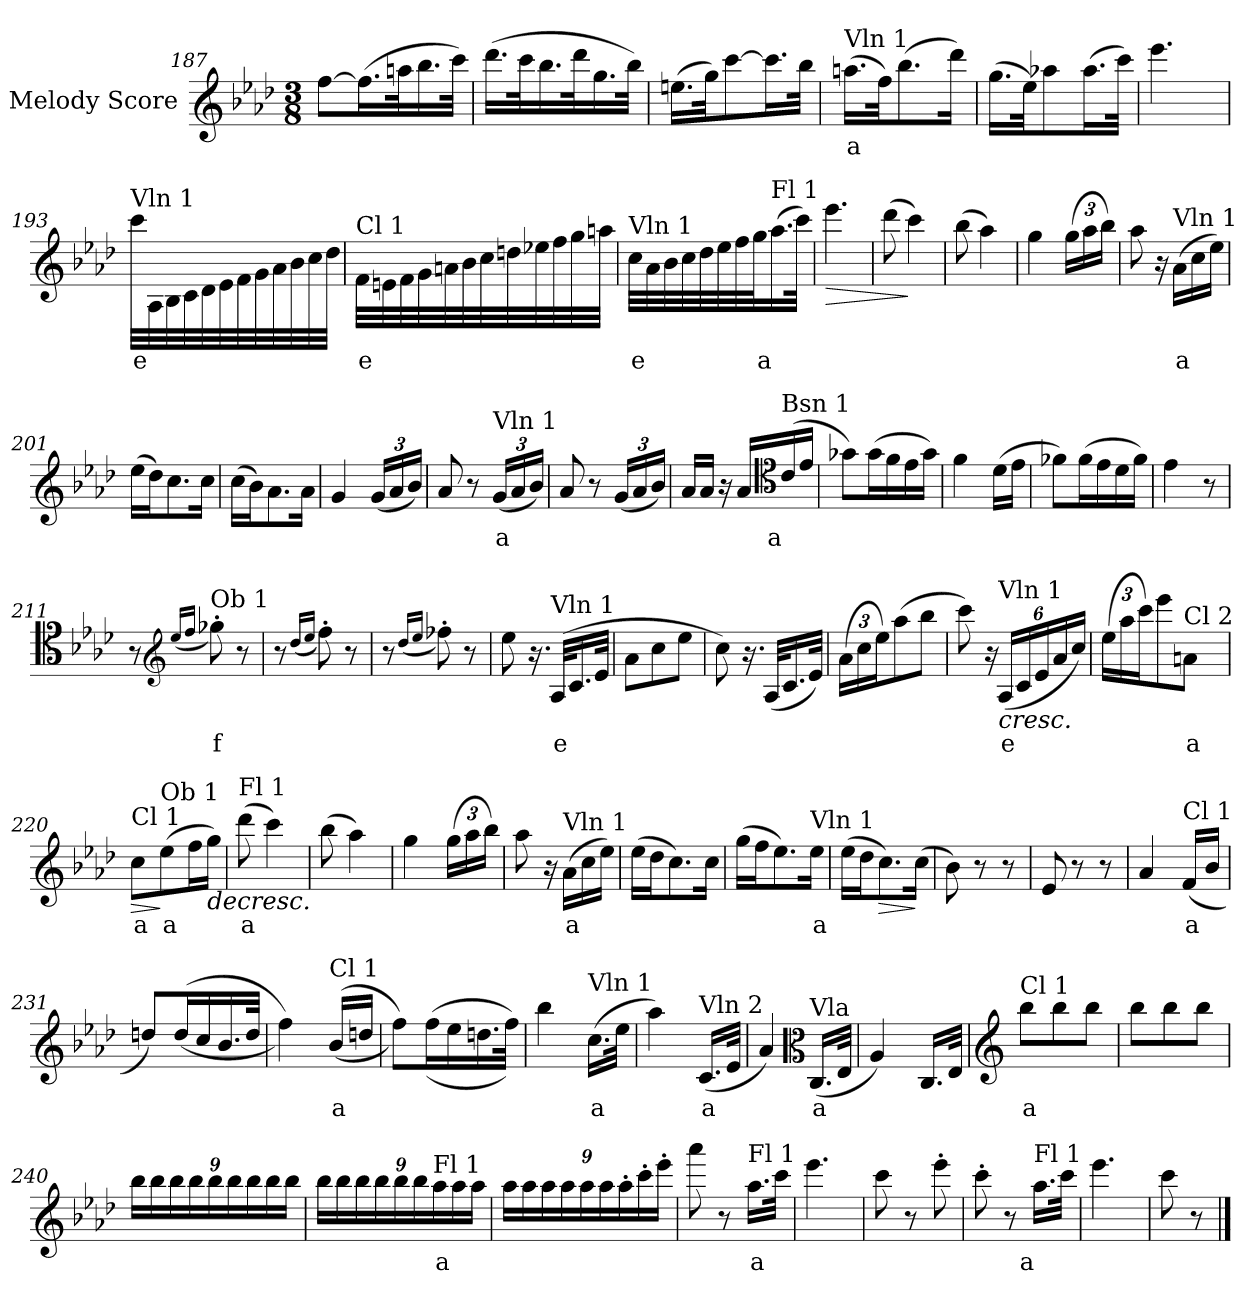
**kern	**text	**dynam
*part1	*part1	*part1
*staff1	*staff1	*staff1
*I"Melody Score	*	*
*clefG2	*	*
*k[b-e-a-d-]	*	*
*M3/8	*	*
=187	=187	=187
[8ff\L	.	.
(16.ff\L]	.	.
32aan\K	.	.
16.bb-\	.	.
32ccc\JJk)	.	.
=188	=188	=188
(16.ddd-\LL	.	.
32ccc\K	.	.
16.bb-\	.	.
32ddd-\K	.	.
16.gg\	.	.
32bb-\JJk)	.	.
=189	=189	=189
(16.een\LL	.	.
32gg\Jk)	.	.
[8ccc\	.	.
16.ccc\L]	.	.
32bb-\JJk	.	.
=190	=190	=190
!LO:TX:a:t=Vln 1	!	!
!	!LO:LY:b:color=#FF0000	!
(16.aan\LL	a	.
32ff\Jk)	.	.
(8.bb-\	.	.
16ddd-\Jk)	.	.
=191	=191	=191
(16.gg\LL	.	.
32ee-\Jk)	.	.
8aa-X\	.	.
(16.aa-\L	.	.
32ccc\JJk)	.	.
=192	=192	=192
4.eee-\	.	.
=193	=193	=193
!LO:TX:a:t=Vln 1	!	!
!	!LO:LY:b:color=#FF0000	!
32ccc\LLL	e	.
32A-\	.	.
32B-\	.	.
32c\	.	.
32d-\	.	.
32e-\	.	.
32f\	.	.
32g\	.	.
32a-\	.	.
32b-\	.	.
32cc\	.	.
32dd-\JJJ	.	.
=194	=194	=194
!LO:TX:a:t=Cl 1	!	!
!	!LO:LY:b:color=#FF0000	!
32f\LLL	e	.
32en\	.	.
32f\	.	.
32g\	.	.
32a\	.	.
32b-\	.	.
32cc\	.	.
32dd\	.	.
32ee-X\	.	.
32ff\	.	.
32gg\	.	.
32aa\JJJ	.	.
=195	=195	=195
!LO:TX:a:t=Vln 1	!	!
!	!LO:LY:color=#FF0000	!
32cc\LLL	e	.
32a-\	.	.
32b-\	.	.
32cc\	.	.
32dd-\	.	.
32ee-\	.	.
32ff\	.	.
32gg\J	.	.
!LO:TX:a:t=Fl 1	!	!
!	!LO:LY:b:color=#FF0000	!
(16.aa-\	a	.
32ccc\JJk)	.	.
=196	=196	=196
!	!	!LO:HP:b
!	!	!LO:HP:n=1:b
4.eee-\	.	> >
=197	=197	=197
(8ddd-\	.	.
4ccc\)	.	]
=198	=198	=198
(8bb-\	.	.
4aa-\)	.	.
=199	=199	=199
4gg\	.	.
*Xbrackettup	*	*
(24gg\LL	.	.
24aa-\	.	.
24bb-\JJ)	.	.
=200	=200	=200
8aa-\	.	.
16r	.	.
!LO:TX:a:t=Vln 1	!	!
!	!LO:LY:b:color=#FF0000	!
(16a-\LL	a	.
16cc\	.	.
16ee-\JJ)	.	.
=201	=201	=201
(16ee-\LL	.	.
16dd-\J)	.	.
8.cc\	.	.
16cc\Jk	.	.
=202	=202	=202
(16cc\LL	.	.
16b-\J)	.	.
8.a-\	.	.
16a-\Jk	.	.
=203	=203	=203
4g/	.	.
(24g/LL	.	.
24a-/	.	.
24b-/JJ)	.	.
=204	=204	=204
8a-/	.	.
8r	.	.
!LO:TX:a:t=Vln 1	!	!
!	!LO:LY:b:color=#FF0000	!
(24g/LL	a	.
24a-/	.	.
24b-/JJ)	.	.
=205	=205	=205
8a-/	.	.
8r	.	.
(24g/LL	.	.
24a-/	.	.
24b-/JJ)	.	.
=206	=206	=206
*MM58	*	*
16a-/LL	.	.
16a-/JJ	.	.
16r	.	.
16a-/LL	.	.
*clefC4	*	*
!LO:TX:a:t=Bsn 1	!	!
!	!LO:LY:b:color=#FF0000	!
(16c/	a	.
16e-/JJ	.	.
=207	=207	=207
8g-X\L)	.	.
(16g-\L	.	.
16f\	.	.
16e-\	.	.
16g-\JJ)	.	.
=208	=208	=208
4f\	.	.
(16d-\LL	.	.
16e-\JJ	.	.
=209	=209	=209
8f-X\L)	.	.
(16f-\L	.	.
16e-\	.	.
16d-\	.	.
16f-\JJ)	.	.
=210	=210	=210
4e-\	.	.
8r	.	.
=211	=211	=211
8r	.	.
*clefG2	*	*
(16qee-/LL	.	.
16qff/JJ	.	.
!LO:TX:a:t=Ob 1	!	!
!	!LO:LY:b:color=#FF0000	!
8gg-X'\)	f	.
8r	.	.
=212	=212	=212
8r	.	.
(16qdd-/LL	.	.
16qee-/JJ	.	.
8ff'\)	.	.
8r	.	.
=213	=213	=213
8r	.	.
(16qdd-/LL	.	.
16qee-/JJ	.	.
8ff-X'\)	.	.
8r	.	.
=214	=214	=214
8ee-\	.	.
16.r	.	.
!LO:TX:a:t=Vln 1	!	!
!	!LO:LY:b:color=#FF0000	!
(32A-/KLL	e	.
16.c/	.	.
32e-/JJk	.	.
=215	=215	=215
8a-\L	.	.
8cc\	.	.
8ee-\J	.	.
=216	=216	=216
8cc\)	.	.
16.r	.	.
(32A-/KLL	.	.
16.c/	.	.
32e-/JJk)	.	.
=217	=217	=217
(24a-\LL	.	.
24cc\	.	.
24ee-\J)	.	.
(8aa-\	.	.
8bb-\J	.	.
=218	=218	=218
8ccc\)	.	.
24r	.	.
!LO:TX:a:t=Vln 1	!	!
!	!LO:LY:b:color=#FF0000	!LO:HP:b
(24A-/LL	e	<
24c/	.	.
24e-/	.	.
24a-/	.	.
24cc/JJ)	.	.
.	.	]
=219	=219	=219
(24ee-\LL	.	.
24aa-\	.	.
24ccc\J)	.	.
8eee-\	.	.
!LO:TX:a:t=Cl 2	!	!
!	!LO:LY:b:color=#FF0000	!
8a\J	a	.
=220	=220	=220
!LO:TX:a:t=Cl 1	!	!
!	!LO:LY:b:color=#FF0000	!LO:HP:b
8cc\L	a	>
!LO:TX:a:t=Ob 1	!	!
!	!LO:LY:b:color=#FF0000	!
(8ee-\	a	]
16ff\L	.	.
!	!	!LO:HP:b
16gg\JJ)	.	>
.	.	[
=221	=221	=221
!LO:TX:a:t=Fl 1	!	!
!	!LO:LY:b:color=#FF0000	!
(8ddd-\	a	.
4ccc\)	.	.
=222	=222	=222
(8bb-\	.	.
4aa-\)	.	.
=223	=223	=223
4gg\	.	.
(24gg\LL	.	.
24aa-\	.	.
24bb-\JJ)	.	.
=224	=224	=224
8aa-\	.	.
16r	.	.
!LO:TX:a:t=Vln 1	!	!
!	!LO:LY:b:color=#FF0000	!
(16a-\LL	a	.
16cc\	.	.
16ee-\JJ)	.	.
=225	=225	=225
(16ee-\LL	.	.
16dd-\J	.	.
8.cc\)	.	.
16cc\Jk	.	.
=226	=226	=226
(16gg\LL	.	.
16ff\J	.	.
8.ee-\)	.	.
!LO:TX:a:t=Vln 1	!	!
!	!LO:LY:b:color=#FF0000	!
16ee-\Jk	a	.
=227	=227	=227
(16ee-\LL	.	.
16dd-\J	.	.
!	!	!LO:HP:b
8.cc\)	.	>
(16cc\Jk	.	]
.	.	]
=228	=228	=228
8b-\)	.	.
8r	.	.
8r	.	.
=229	=229	=229
8e-/	.	.
8r	.	.
8r	.	.
=230	=230	=230
4a-/	.	.
!LO:TX:a:t=Cl 1	!	!
!	!LO:LY:b:color=#FF0000	!
(16f/LL	a	.
16b-/JJ	.	.
=231	=231	=231
8dd/L)	.	.
((16dd/L	.	.
16cc/	.	.
16.b-/	.	.
32dd/JJk	.	.
=232	=232	=232
4ff\))	.	.
!LO:TX:a:t=Cl 1	!	!
!	!LO:LY:b:color=#FF0000	!
((16b-/LL	a	.
16dd/JJ	.	.
=233	=233	=233
8ff\L))	.	.
((16ff\L	.	.
16ee-\	.	.
16.dd\	.	.
32ff\JJk))	.	.
=234	=234	=234
4bb-\	.	.
!LO:TX:a:t=Vln 1	!	!
!	!LO:LY:b:color=#FF0000	!
(16.cc\LL	a	.
32ee-\JJk	.	.
=235	=235	=235
4aa-\)	.	.
!LO:TX:a:t=Vln 2	!	!
!	!LO:LY:b:color=#FF0000	!
(16.c/LL	a	.
32e-/JJk	.	.
=236	=236	=236
4a-/)	.	.
*clefC3	*	*
!LO:TX:a:t=Vla	!	!
!	!LO:LY:b:color=#FF0000	!
(16.C/LL	a	.
32E-/JJk	.	.
=237	=237	=237
4A-/)	.	.
16.C/LL	.	.
32E-/JJk	.	.
=238	=238	=238
*clefG2	*	*
!LO:TX:a:t=Cl 1	!	!
!	!LO:LY:b:color=#FF0000	!
8bb-\L	a	.
8bb-\	.	.
8bb-\J	.	.
=239	=239	=239
8bb-\L	.	.
8bb-\	.	.
8bb-\J	.	.
=240	=240	=240
24bb-\LL	.	.
24bb-\	.	.
24bb-\	.	.
24bb-\	.	.
24bb-\	.	.
24bb-\	.	.
24bb-\	.	.
24bb-\	.	.
24bb-\JJ	.	.
=241	=241	=241
24bb-\LL	.	.
24bb-\	.	.
24bb-\	.	.
24bb-\	.	.
24bb-\	.	.
24bb-\	.	.
!LO:TX:a:t=Fl 1	!	!
!	!LO:LY:b:color=#FF0000	!
24aa-\	a	.
24aa-\	.	.
24aa-\JJ	.	.
=242	=242	=242
24aa-\LL	.	.
24aa-\	.	.
24aa-\	.	.
24aa-\	.	.
24aa-\	.	.
24aa-\	.	.
24aa-'\	.	.
24ccc'\	.	.
24eee-'\JJ	.	.
=243	=243	=243
8aaa-\	.	.
8r	.	.
!LO:TX:a:t=Fl 1	!	!
!	!LO:LY:b:color=#FF0000	!
16.aa-\LL	a	.
32ccc\JJk	.	.
=244	=244	=244
4.eee-\	.	.
=245	=245	=245
8ccc\	.	.
8r	.	.
8eee-'\	.	.
=246	=246	=246
8ccc'\	.	.
8r	.	.
!LO:TX:a:t=Fl 1	!	!
!	!LO:LY:b:color=#FF0000	!
16.aa-\LL	a	.
32ccc\JJk	.	.
=247	=247	=247
4.eee-\	.	.
=248	=248	=248
8ccc\	.	.
8r	.	.
==	==	==
*-	*-	*-
